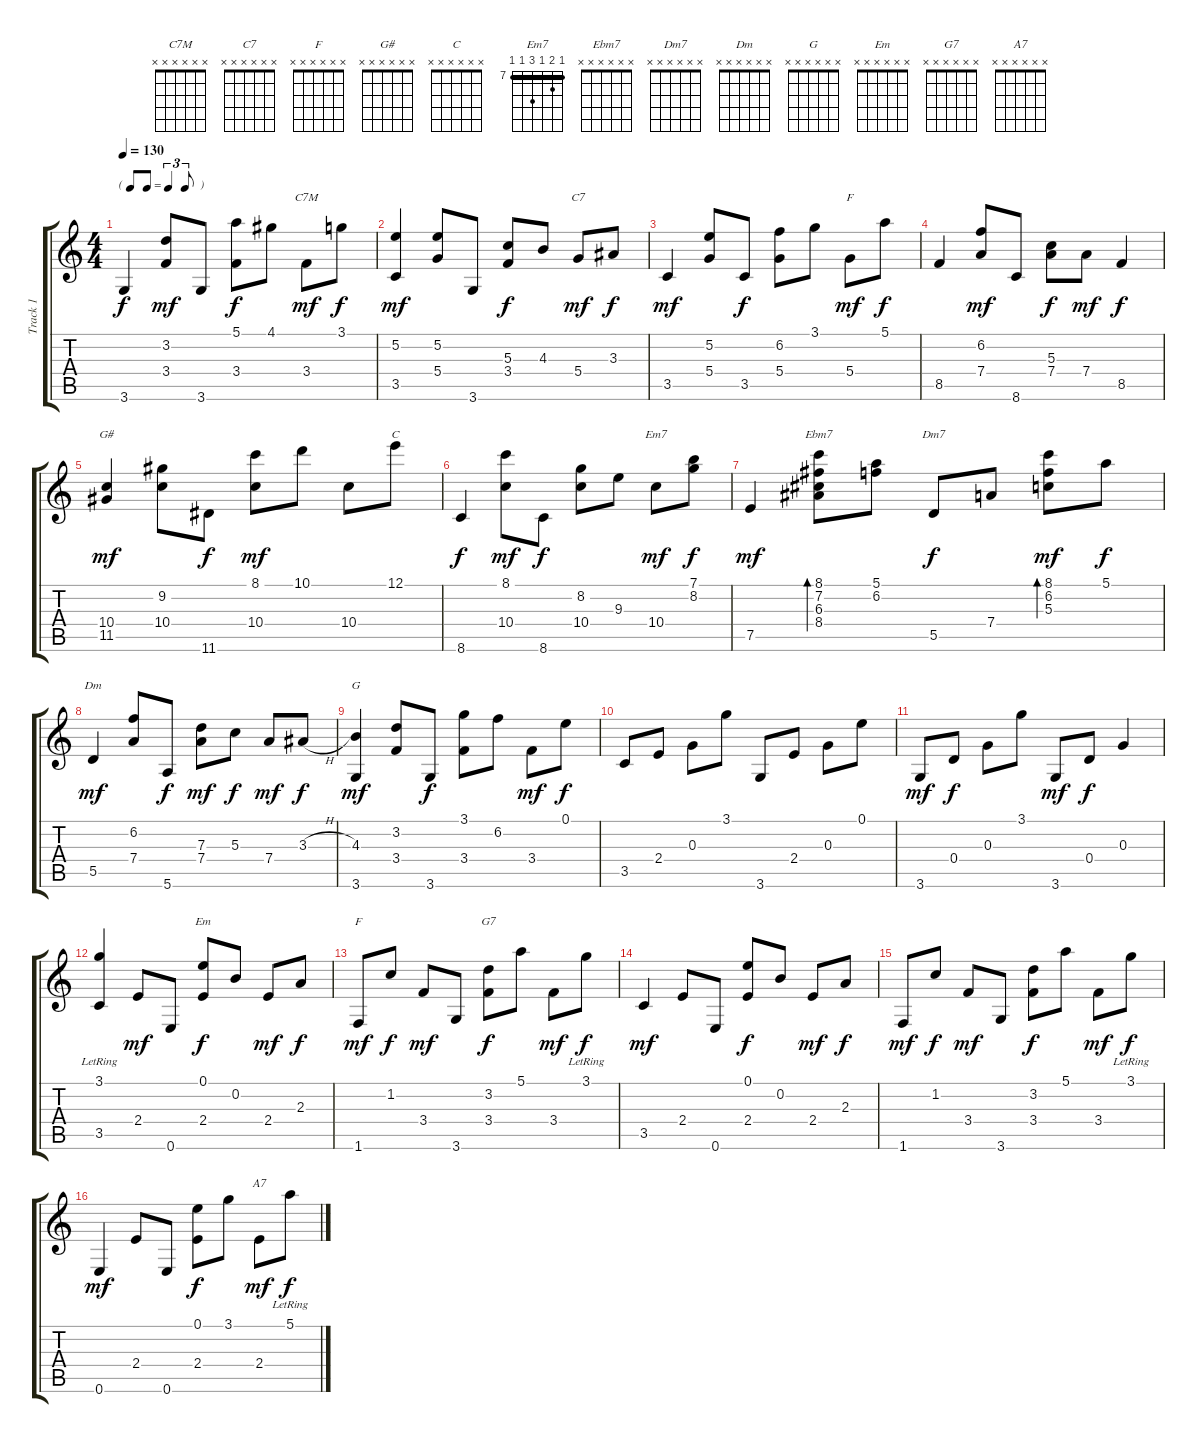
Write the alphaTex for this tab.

\track ("Track 1" "Track 1") {instrument acousticguitarnylon}
\staff {score tabs}
\tuning (E4 B3 G3 D3 A2 E2) {hide}
\chord ("C7M" x x x x x x)
\chord ("C7" x x x x x x)
\chord ("F" 5 6 5 7 8 5) {firstfret 5 barre 5}
\chord ("G#" x x x x x x)
\chord ("C" x x x x x x)
\chord ("Em7" 7 8 7 9 7 7) {firstfret 7 barre 7}
\chord ("Ebm7" x x x x x x)
\chord ("Dm7" x x x x x x)
\chord ("Dm" x x x x x x)
\chord ("G" x x x x x x)
\chord ("Em" x x x x x x)
\chord ("F" x x x x x x)
\chord ("G7" x x x x x x)
\chord ("A7" x x x x x x)
\ts (4 4)
\tf triplet8th
\tempo 130
\clef g2
\ks c
3.6.4{dy f} (3.2 3.4).8{dy mf} 3.6.8 (5.1 3.4).8{dy f} 4.1.8 3.4.8{ch "C7M" dy mf} 3.1.8{dy f} |
(5.2 3.5).4{dy mf} (5.2 5.4).8 3.6.8 (5.3 3.4).8{dy f} 4.3.8 5.4.8{ch "C7" dy mf} 3.3.8{dy f} |
3.5.4{dy mf} (5.2 5.4).8 3.5.8{dy f} (6.2 5.4).8 3.1.8 5.4.8{ch "F" dy mf} 5.1.8{dy f} |
8.5.4 (6.2 7.4).8{dy mf} 8.6.8 (5.3 7.4).8{dy f} 7.4.8{dy mf} 8.5.4{dy f} |
(10.4 11.5).4{ch "G#" dy mf} (9.2 10.4).8 11.6.8{dy f} (8.1 10.4).8{dy mf} 10.1.8 10.4.8 12.1.8{ch "C"} |
8.6.4{dy f} (8.1 10.4).8{dy mf} 8.6.8{dy f} (8.2 10.4).8 9.3.8 10.4.8{ch "Em7" dy mf} (7.1 8.2).8{dy f} |
7.5.4{dy mf} (8.1 7.2 6.3 8.4).8{bd 120 ch "Ebm7"} (5.1 6.2).8 5.5.8{ch "Dm7" dy f} 7.4.8 (8.1 6.2 5.3).8{bd 120 dy mf} 5.1.8{dy f} |
5.5.4{ch "Dm" dy mf} (6.2 7.4).8 5.6.8{dy f} (7.3 7.4).8{dy mf} 5.3.8{dy f} 7.4.8{dy mf} 3.3{h}.8{dy f} |
(4.3 3.6).4{ch "G" dy mf} (3.2 3.4).8 3.6.8{dy f} (3.1 3.4).8 6.2.8 3.4.8{dy mf} 0.1.8{dy f} |
3.5.8 2.4.8 0.3.8 3.1.8 3.6.8 2.4.8 0.3.8 0.1.8 |
3.6.8{dy mf} 0.4.8{dy f} 0.3.8 3.1.8 3.6.8{dy mf} 0.4.8{dy f} 0.3.4 |
(3.1{lr} 3.5).4 2.4.8{dy mf} 0.6.8 (0.1 2.4).8{ch "Em" dy f} 0.2.8 2.4.8{dy mf} 2.3.8{dy f} |
1.6.8{ch "F" dy mf} 1.2.8{dy f} 3.4.8{dy mf} 3.6.8 (3.2 3.4).8{ch "G7" dy f} 5.1.8 3.4.8{dy mf} 3.1{lr}.8{dy f} |
3.5.4{dy mf} 2.4.8 0.6.8 (0.1 2.4).8{dy f} 0.2.8 2.4.8{dy mf} 2.3.8{dy f} |
1.6.8{dy mf} 1.2.8{dy f} 3.4.8{dy mf} 3.6.8 (3.2 3.4).8{dy f} 5.1.8 3.4.8{dy mf} 3.1{lr}.8{dy f} |
0.6.4{dy mf} 2.4.8 0.6.8 (0.1 2.4).8{dy f} 3.1.8 2.4.8{ch "A7" dy mf} 5.1{lr}.8{dy f}
